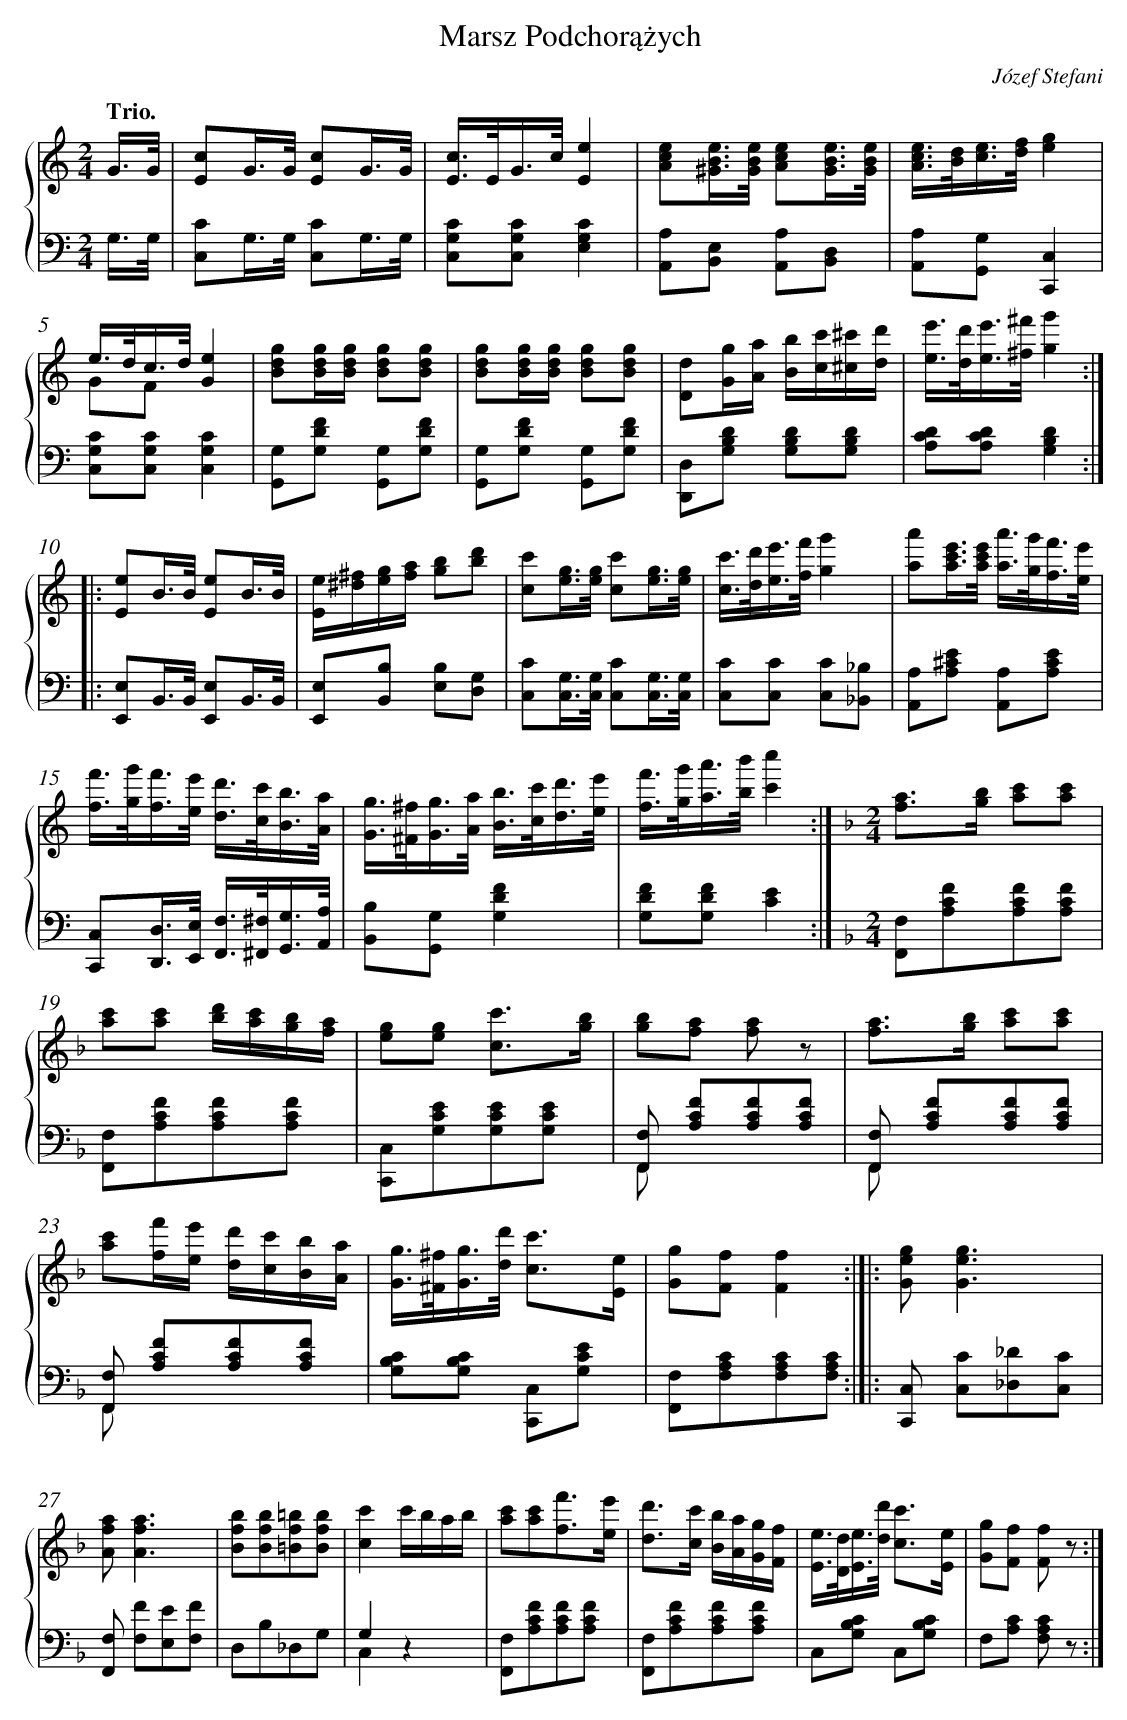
X:1
T: Marsz Podchorążych
C: Józef Stefani
L: 1/8
M: 2/4
Q: "Trio."
%%staves {1 2}
V: 1 clef=treble
V: 2 clef=bass
K: C
[V:1] G3//G// [I:setbarnb 1]|
[V:2] G,3//G,// |
[V:1] [cE]G/>G/ [cE]G3//G// |
[V:2] [CC,]G,/>G,/ [CC,]G,3//G,// |
[V:1] [c/E/]>E/G/>c/[e2E2] |
[V:2] [CG,C,][CG,C,][C2G,2E,2] |
[V:1] [ecA][e/B/^G/]>[e/B/G/] [ecA][e3//B3//G3//][e//B//G//] |
[V:2] [A,A,,][E,B,,] [A,A,,][D,B,,] |
[V:1] [e/c/A/]>[d/B/][e/c/]>[f/d/][g2e2] |
[V:2] [A,A,,][G,G,,][C,2C,,2] |
[V:1] e/>d/c/>d/[e2G2] & GFx2 |
[V:2] [CG,C,][CG,C,][C2G,2C,2] |
[V:1] [gdB][g/d/B/][g/d/B/] [gdB][gdB] |
[V:2] [G,G,,][FDG,] [G,G,,][FDG,] |
[V:1] [gdB][g/d/B/][g/d/B/] [gdB][gdB] |
[V:2] [G,G,,][FDG,] [G,G,,][FDG,] |
[V:1] [dD][g/G/][a/A/] [b/B/][c'/c/][^c'/^c/][d'/d/] |
[V:2] [D,D,,][DB,G,] [DB,G,][DB,G,] |
[V:1] [e'/e/]>[d'/d/][e'/e/]>[^f'/^f/][g'2g2] :|]|:
[V:2] [DCA,][DCA,][D2B,2G,2] :|]|:
[V:1] [eE]B/>B/ [eE]B3//B// |
[V:2] [E,E,,]B,,/>B,,/ [E,E,,]B,,3//B,,// |
[V:1] [e/E/][^f/^d/][g/e/][a/f/] [bg][d'b] |
[V:2] [E,E,,][B,B,,] [B,E,][G,D,] |
[V:1] [c'c][g/e/]>[g/e/] [c'c][g3//e3//][g//e//] |
[V:2] [CC,][G,/C,/]>[G,/C,/] [CC,][G,3//C,3//][G,//C,//] |
[V:1] [c'/c/]>[d'/d/][e'/e/]>[f'/f/][g'2g2] |
[V:2] [CC,][CC,] [CC,][_B,_B,,] |
[V:1] [a'a][e'/c'/a/]>[e'/c'/a/] [a'/a/]>[g'/g/][f'3//f3//][e'//e//] |
[V:2] [A,A,,][E^CA,] [A,A,,][ECA,] |
[V:1] [f'/f/]>[g'/g/][f'/f/]>[e'/e/] [d'/d/]>[c'/c/][b3//B3//][a//A//] |
[V:2] [C,C,,][D,/D,,/]>[E,/E,,/] [F,/F,,/]>[^F,/^F,,/][G,3//G,,3//][A,//A,,//] |
[V:1] [g/G/]>[^f/^F/][g/G/]>[a/A/] [b/B/]>[c'/c/][d'3//d3//][e'//e//] |
[V:2] [B,B,,][G,G,,][F2D2G,2] |
[V:1] [f'/f/]>[g'/g/][a'/a/]>[b'/b/][c''2c'2] :|]
[V:2] [FDG,][FDG,][E2C2] :|]
[V:1]  [K:F] [M:2/4][af]>[bg] [c'a][c'a] |
[V:2]  [K:F] [M:2/4][F,F,,][FCA,][FCA,][FCA,] |
[V:1] [c'a][c'a] [d'/b/][c'/a/][b/g/][a/f/] |
[V:2] [F,F,,][FCA,][FCA,][FCA,] |
[V:1] [ge][ge] [c'3/c3/][b/g/] |
[V:2] [C,C,,][ECG,][ECG,][ECG,] |
[V:1] [bg][af] [af] z |
[V:2] [F,F,,] [FCA,][FCA,][FCA,] & F,,x3 |
[V:1] [af]>[bg] [c'a][c'a] |
[V:2] [F,F,,] [FCA,][FCA,][FCA,] & F,,x3 |
[V:1] [c'a][f'/f/][e'/e/] [d'/d/][c'/c/][b/B/][a/A/] |
[V:2] [F,F,,] [FCA,][FCA,][FCA,] & F,,x3 |
[V:1] [g/G/]>[^f/^F/][g/G/]>[d'/d/] [c'3/c3/][e/E/] |
[V:2] [CB,G,][CB,G,] [C,C,,][ECG,] |
[V:1] [gG][fF][f2F2] :|]|:
[V:2] [F,F,,][CA,F,][CA,F,][CA,F,] :|]|:
[V:1] [geG][g3e3G3] |
[V:2] [C,C,,] [CC,][_D_D,][CC,] |
[V:1] [afA][a3f3A3] |
[V:2] [F,F,,] [FF,][EE,][FF,] |
[V:1] [bfB][bfB][=bf=B][bfB] |
[V:2] D,B,_D,G, |
[V:1] [c'2c2]c'/b/a/b/ |
[V:2] G,2z2 & C,2x2 |
[V:1] [c'a][c'a][f'3/f3/][e'/e/] |
[V:2] [F,F,,][FCA,][FCA,][FCA,] |
[V:1] [d'd]>[c'c] [b/B/][a/A/][g/G/][f/F/] |
[V:2] [F,F,,][FCA,][FCA,][FCA,] |
[V:1] [e/E/]>[d/D/][e/E/]>[d'/d/] [c'3/c3/][e/E/] |
[V:2] C,[CB,G,] C,[CB,G,] |
[V:1] [gG][fF] [fF] z :|]
[V:2] F,[CA,] [CA,F,] z :|]
